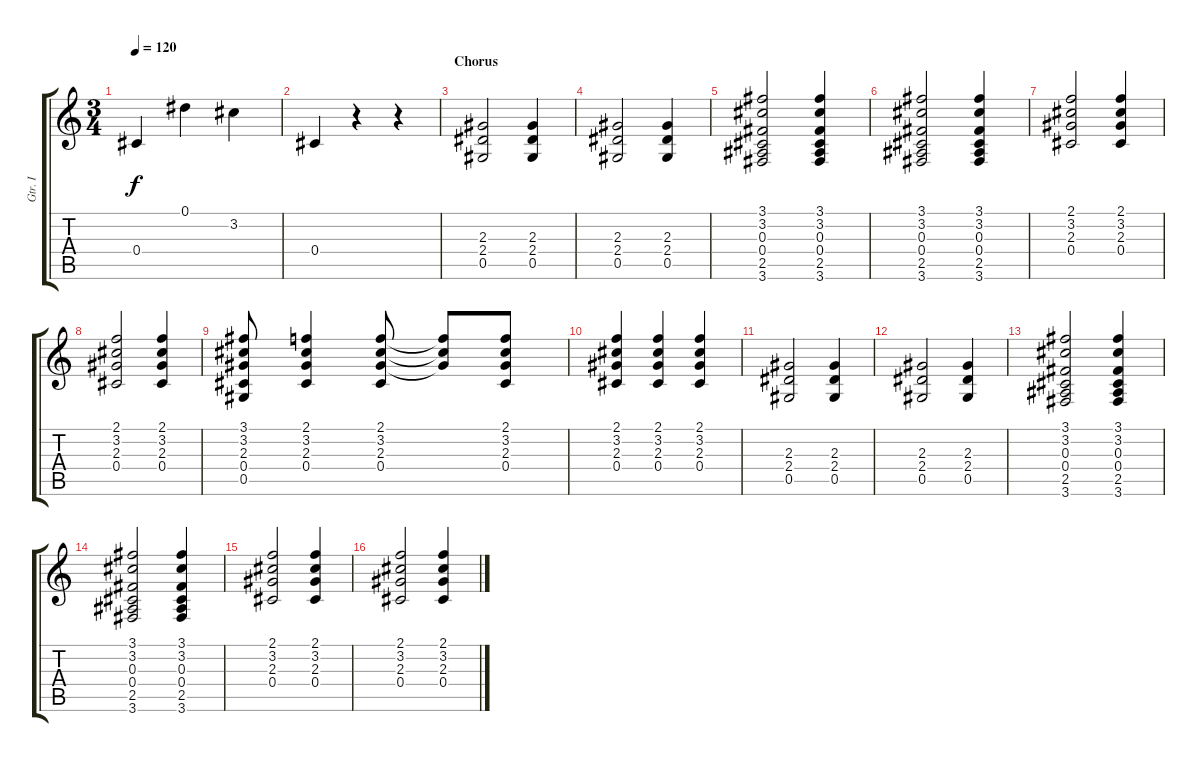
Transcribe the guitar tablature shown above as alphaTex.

\track ("Gtr. I" "Gtr. I") {instrument acousticguitarsteel}
\staff {score tabs}
\tuning (Eb4 Bb3 Gb3 Db3 Ab2 Eb2) {hide}
\ts (3 4)
\tempo 120
\clef g2
\ks c
0.4.4{dy f} 0.1.4 3.2.4 |
0.4.4 r.4 r.4 |
\section ("" "Chorus")
(2.3 2.4 0.5).2 (2.3 2.4 0.5).4 |
(2.3 2.4 0.5).2 (2.3 2.4 0.5).4 |
(3.1 3.2 0.3 0.4 2.5 3.6).2 (3.1 3.2 0.3 0.4 2.5 3.6).4 |
(3.1 3.2 0.3 0.4 2.5 3.6).2 (3.1 3.2 0.3 0.4 2.5 3.6).4 |
(2.1 3.2 2.3 0.4).2 (2.1 3.2 2.3 0.4).4 |
(2.1 3.2 2.3 0.4).2 (2.1 3.2 2.3 0.4).4 |
(3.1 3.2 2.3 0.4 0.5).8 (2.1 3.2 2.3 0.4).4 (2.1 3.2 2.3 0.4).8 (2.1{t} 3.2{t} 2.3{t}).8 (2.1 3.2 2.3 0.4).8 |
(2.1 3.2 2.3 0.4).4 (2.1 3.2 2.3 0.4).4 (2.1 3.2 2.3 0.4).4 |
(2.3 2.4 0.5).2 (2.3 2.4 0.5).4 |
(2.3 2.4 0.5).2 (2.3 2.4 0.5).4 |
(3.1 3.2 0.3 0.4 2.5 3.6).2 (3.1 3.2 0.3 0.4 2.5 3.6).4 |
(3.1 3.2 0.3 0.4 2.5 3.6).2 (3.1 3.2 0.3 0.4 2.5 3.6).4 |
(2.1 3.2 2.3 0.4).2 (2.1 3.2 2.3 0.4).4 |
(2.1 3.2 2.3 0.4).2 (2.1 3.2 2.3 0.4).4
